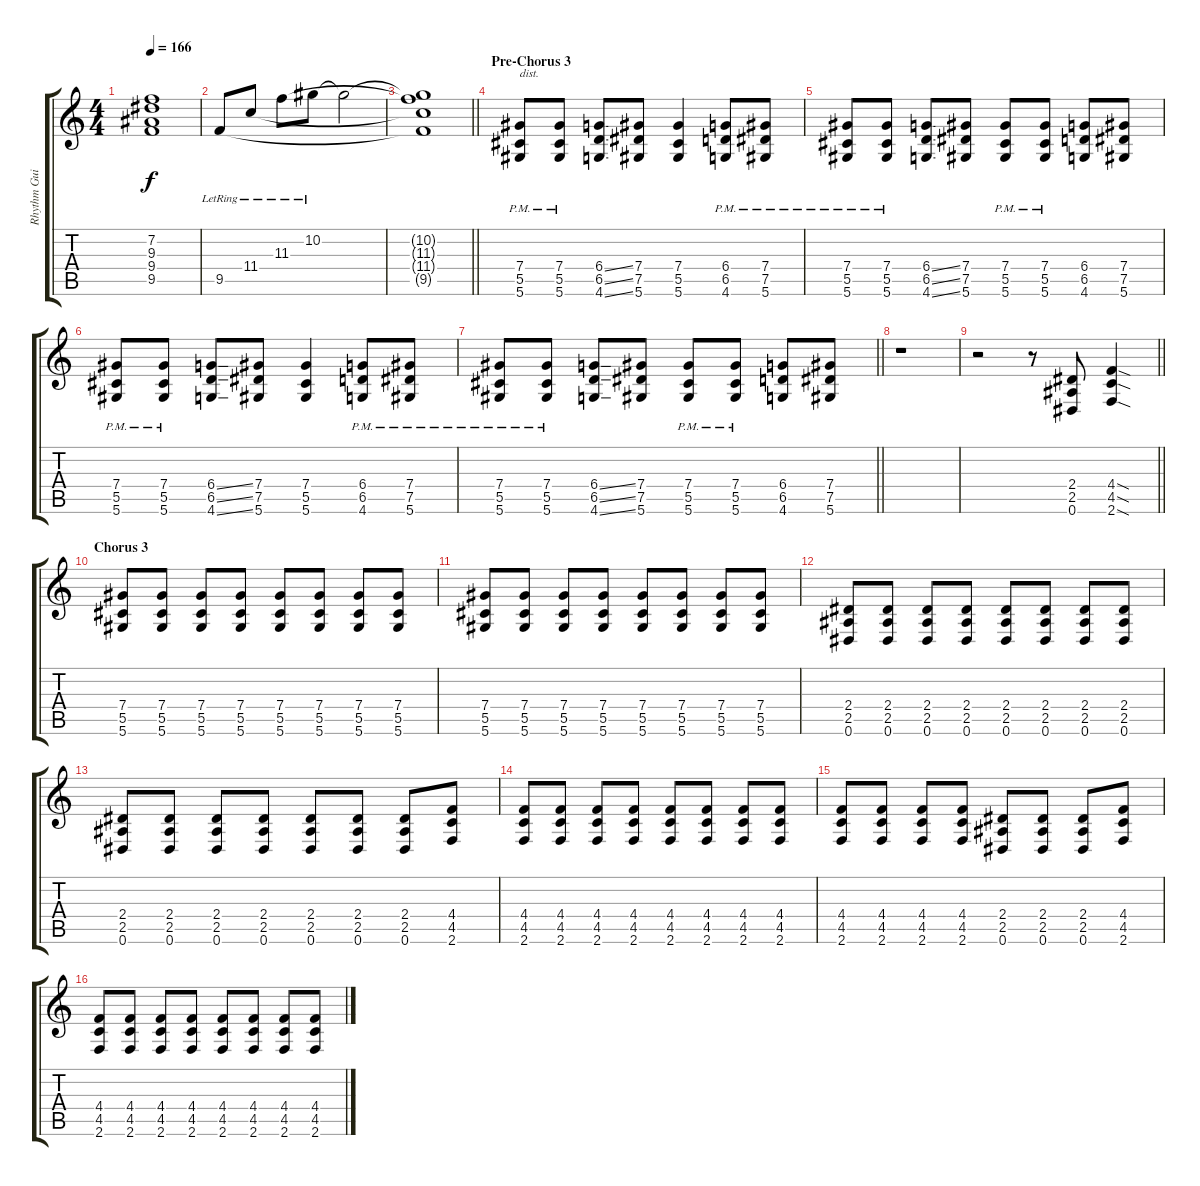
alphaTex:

\track ("Rhythm Guitar" "Rhythm Gui") {instrument overdrivenguitar}
\staff {score tabs}
\tuning (Eb4 Bb3 Gb3 Db3 Ab2 Eb2) {hide}
\ts (4 4)
\tempo 166
\clef g2
\ks c
(7.2{t} 9.3{t} 9.4{t} 9.5{t}).1{dy f} |
9.5{lr}.8 11.4{lr}.8 11.3{lr}.8 10.2{lr}.8 10.2{t}.2 |
\barLineRight lightlight
(10.2{t} 11.3{t} 11.4{t} 9.5{t}).1 |
\section ("" "Pre-Chorus 3")
(7.4{pm} 5.5{pm} 5.6{pm}).8{txt "dist." instrument overdrivenguitar} (7.4{pm} 5.5{pm} 5.6{pm}).8 (6.4{ss} 6.5{ss} 4.6{ss}).8 (7.4 7.5 5.6).8 (7.4 5.5 5.6).4 (6.4{pm} 6.5{pm} 4.6{pm}).8 (7.4{pm} 7.5{pm} 5.6{pm}).8 |
(7.4{pm} 5.5{pm} 5.6{pm}).8 (7.4{pm} 5.5{pm} 5.6{pm}).8 (6.4{ss} 6.5{ss} 4.6{ss}).8 (7.4 7.5 5.6).8 (7.4{pm} 5.5{pm} 5.6{pm}).8 (7.4{pm} 5.5{pm} 5.6{pm}).8 (6.4 6.5 4.6).8 (7.4 7.5 5.6).8 |
(7.4{pm} 5.5{pm} 5.6{pm}).8 (7.4{pm} 5.5{pm} 5.6{pm}).8 (6.4{ss} 6.5{ss} 4.6{ss}).8 (7.4 7.5 5.6).8 (7.4 5.5 5.6).4 (6.4{pm} 6.5{pm} 4.6{pm}).8 (7.4{pm} 7.5{pm} 5.6{pm}).8 |
\barLineRight lightlight
(7.4{pm} 5.5{pm} 5.6{pm}).8 (7.4{pm} 5.5{pm} 5.6{pm}).8 (6.4{ss} 6.5{ss} 4.6{ss}).8 (7.4 7.5 5.6).8 (7.4{pm} 5.5{pm} 5.6{pm}).8 (7.4{pm} 5.5{pm} 5.6{pm}).8 (6.4 6.5 4.6).8 (7.4 7.5 5.6).8 |
r.1 |
\barLineRight lightlight
r.2 r.8 (2.4 2.5 0.6).8 (4.4{sod} 4.5{sod} 2.6{sod}).4 |
\section ("" "Chorus 3")
(7.4 5.5 5.6).8 (7.4 5.5 5.6).8 (7.4 5.5 5.6).8 (7.4 5.5 5.6).8 (7.4 5.5 5.6).8 (7.4 5.5 5.6).8 (7.4 5.5 5.6).8 (7.4 5.5 5.6).8 |
(7.4 5.5 5.6).8 (7.4 5.5 5.6).8 (7.4 5.5 5.6).8 (7.4 5.5 5.6).8 (7.4 5.5 5.6).8 (7.4 5.5 5.6).8 (7.4 5.5 5.6).8 (7.4 5.5 5.6).8 |
(2.4 2.5 0.6).8 (2.4 2.5 0.6).8 (2.4 2.5 0.6).8 (2.4 2.5 0.6).8 (2.4 2.5 0.6).8 (2.4 2.5 0.6).8 (2.4 2.5 0.6).8 (2.4 2.5 0.6).8 |
(2.4 2.5 0.6).8 (2.4 2.5 0.6).8 (2.4 2.5 0.6).8 (2.4 2.5 0.6).8 (2.4 2.5 0.6).8 (2.4 2.5 0.6).8 (2.4 2.5 0.6).8 (4.4 4.5 2.6).8 |
(4.4 4.5 2.6).8 (4.4 4.5 2.6).8 (4.4 4.5 2.6).8 (4.4 4.5 2.6).8 (4.4 4.5 2.6).8 (4.4 4.5 2.6).8 (4.4 4.5 2.6).8 (4.4 4.5 2.6).8 |
(4.4 4.5 2.6).8 (4.4 4.5 2.6).8 (4.4 4.5 2.6).8 (4.4 4.5 2.6).8 (2.4 2.5 0.6).8 (2.4 2.5 0.6).8 (2.4 2.5 0.6).8 (4.4 4.5 2.6).8 |
(4.4 4.5 2.6).8 (4.4 4.5 2.6).8 (4.4 4.5 2.6).8 (4.4 4.5 2.6).8 (4.4 4.5 2.6).8 (4.4 4.5 2.6).8 (4.4 4.5 2.6).8 (4.4 4.5 2.6).8
